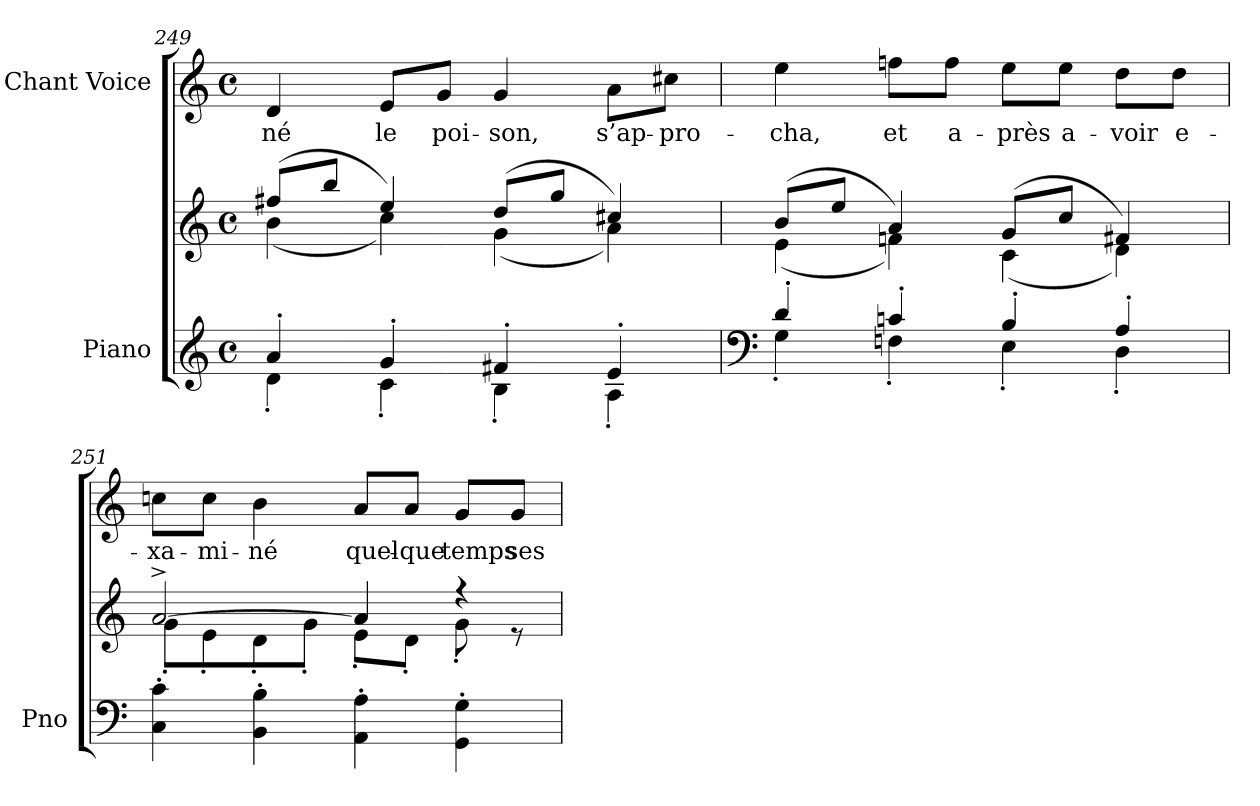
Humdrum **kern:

**kern	**kern	**kern	**text
*part2	*part2	*part1	*part1
*staff3	*staff2	*staff1	*staff1
*I"Piano	*	*I"Chant Voice	*
*I'Pno	*	*	*
*clefG2	*clefG2	*clefG2	*
*k[]	*k[]	*k[]	*
*M4/4	*M4/4	*M4/4	*
*met(c)	*met(c)	*met(c)	*
=249	=249	=249	=249
*^	*^	*	*
4a'/	4d'\	(8ff#X/L	(4b\	4d/	-né
.	.	8bb/J	.	.	.
4g'/	4c'\	4ee/)	4cc\)	8e/L	le
.	.	.	.	8g/J	poi-
4f#X'/	4B'\	(8dd/L	(4g\	4g/	-son,
.	.	8gg/J	.	.	.
4e'/	4A'\	4cc#X/)	4a\)	8a\L	s’ap-
.	.	.	.	8cc#X\J	-pro-
=250	=250	=250	=250	=250	=250
*clefF4	*	*	*	*	*
4d'/	4G'\	(8b/L	(4e\	4ee\	-cha,
.	.	8ee/J	.	.	.
4cni'/	4Fni'\	4a/)	4fni\)	8ffn\L	et
.	.	.	.	8ff\J	a-
4B'/	4E'\	(8g/L	(4c\	8ee\L	-près
.	.	8cc/J	.	8ee\J	a-
4A'/	4D'\	4f#X/)	4d\)	8dd\L	-voir
.	.	.	.	8dd\J	e-
*v	*v	*	*	*	*
=251	=251	=251	=251	=251
4C\'> 4c\'>	[2a^/	8g'\L	8ccni\L	-xa-
.	.	8e'\	8cc\J	-mi-
4BB\'> 4B\'>	.	8d'\	4b\	-né
.	.	8g'\J	.	.
4AA\'> 4A\'>	4a/]	8e'\L	8a/L	quel-
.	.	8d'\J	8a/J	-que
4GG\'> 4G\'>	4r	8g'\	8g/L	temps
.	.	8r	8g/J	ses
*	*v	*v	*	*
=	=	=	=
*-	*-	*-	*-
